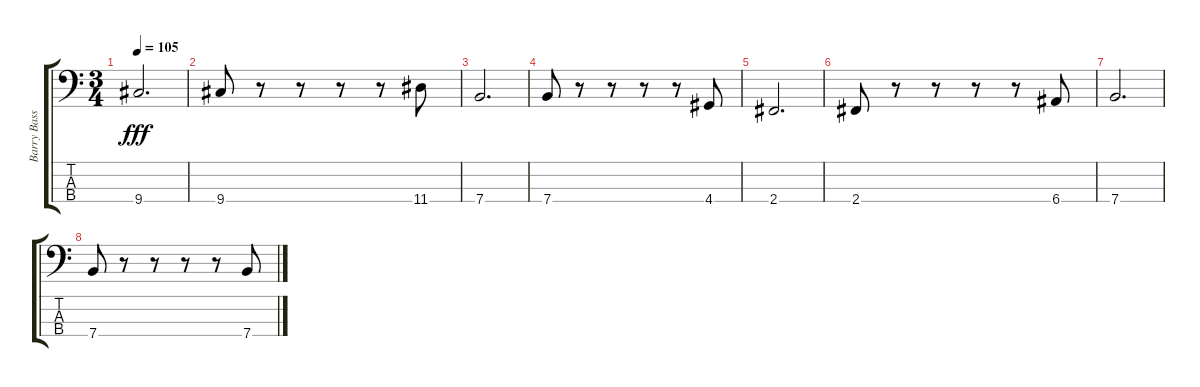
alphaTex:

\track ("Barry Bass" "Barry Bass") {instrument electricbassfinger}
\staff {score tabs}
\tuning (G2 D2 A1 E1) {hide}
\ts (3 4)
\tempo 105
\clef f4
\ks c
9.4.2{d dy fff} |
9.4.8 r.8 r.8 r.8 r.8 11.4.8 |
7.4.2{d} |
7.4.8 r.8 r.8 r.8 r.8 4.4.8 |
2.4.2{d} |
2.4.8 r.8 r.8 r.8 r.8 6.4.8 |
7.4.2{d} |
7.4.8 r.8 r.8 r.8 r.8 7.4.8
